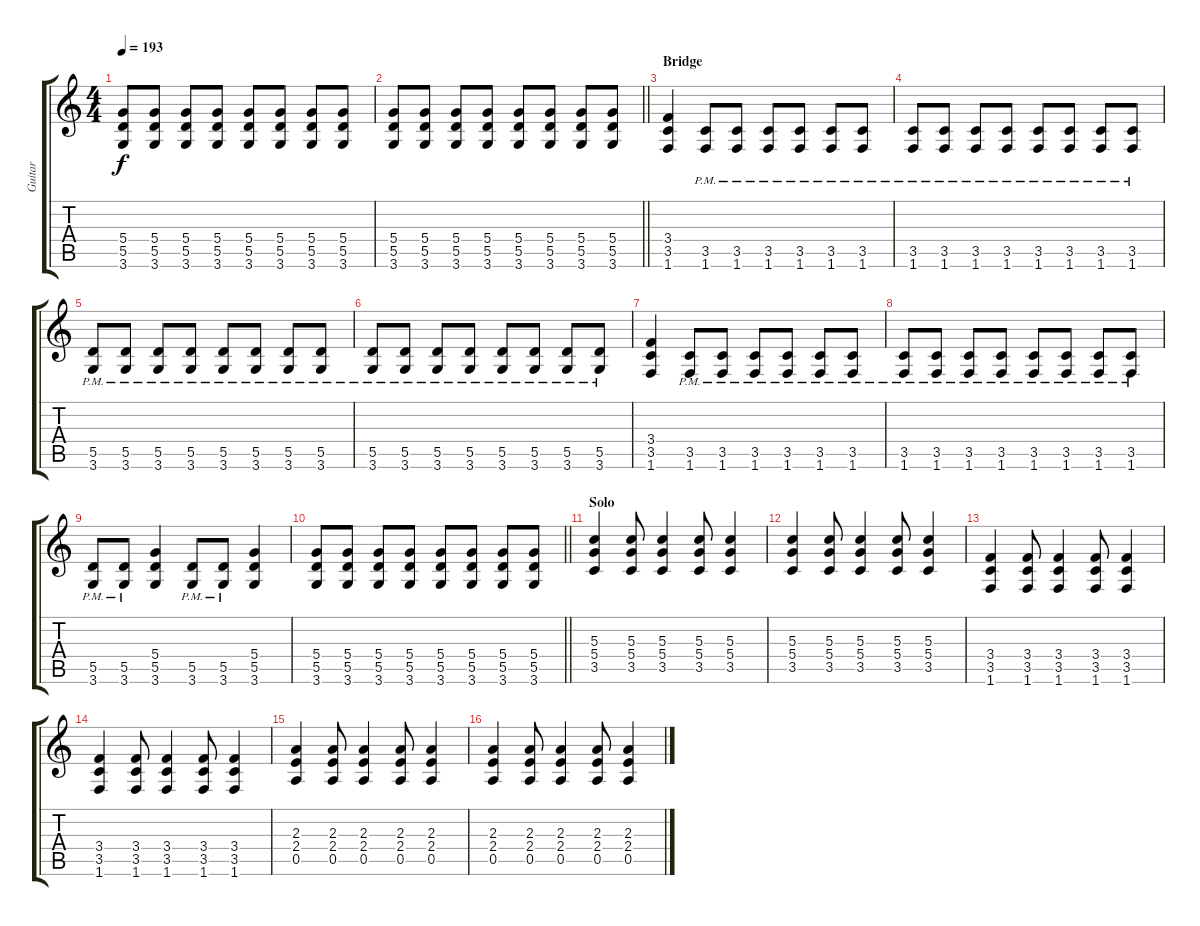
\track ("Guitar" "Guitar") {instrument distortionguitar}
\staff {score tabs}
\tuning (E4 B3 G3 D3 A2 E2) {hide}
\ts (4 4)
\tempo 193
\clef g2
\ks c
(5.4 5.5 3.6).8{dy f} (5.4 5.5 3.6).8 (5.4 5.5 3.6).8 (5.4 5.5 3.6).8 (5.4 5.5 3.6).8 (5.4 5.5 3.6).8 (5.4 5.5 3.6).8 (5.4 5.5 3.6).8 |
\barLineRight lightlight
(5.4 5.5 3.6).8 (5.4 5.5 3.6).8 (5.4 5.5 3.6).8 (5.4 5.5 3.6).8 (5.4 5.5 3.6).8 (5.4 5.5 3.6).8 (5.4 5.5 3.6).8 (5.4 5.5 3.6).8 |
\section ("" "Bridge")
(3.4 3.5 1.6).4 (3.5{pm} 1.6{pm}).8 (3.5{pm} 1.6{pm}).8 (3.5{pm} 1.6{pm}).8 (3.5{pm} 1.6{pm}).8 (3.5{pm} 1.6{pm}).8 (3.5{pm} 1.6{pm}).8 |
(3.5{pm} 1.6{pm}).8 (3.5{pm} 1.6{pm}).8 (3.5{pm} 1.6{pm}).8 (3.5{pm} 1.6{pm}).8 (3.5{pm} 1.6{pm}).8 (3.5{pm} 1.6{pm}).8 (3.5{pm} 1.6{pm}).8 (3.5{pm} 1.6{pm}).8 |
(5.5{pm} 3.6{pm}).8 (5.5{pm} 3.6{pm}).8 (5.5{pm} 3.6{pm}).8 (5.5{pm} 3.6{pm}).8 (5.5{pm} 3.6{pm}).8 (5.5{pm} 3.6{pm}).8 (5.5{pm} 3.6{pm}).8 (5.5{pm} 3.6{pm}).8 |
(5.5{pm} 3.6{pm}).8 (5.5{pm} 3.6{pm}).8 (5.5{pm} 3.6{pm}).8 (5.5{pm} 3.6{pm}).8 (5.5{pm} 3.6{pm}).8 (5.5{pm} 3.6{pm}).8 (5.5{pm} 3.6{pm}).8 (5.5{pm} 3.6{pm}).8 |
(3.4 3.5 1.6).4 (3.5{pm} 1.6{pm}).8 (3.5{pm} 1.6{pm}).8 (3.5{pm} 1.6{pm}).8 (3.5{pm} 1.6{pm}).8 (3.5{pm} 1.6{pm}).8 (3.5{pm} 1.6{pm}).8 |
(3.5{pm} 1.6{pm}).8 (3.5{pm} 1.6{pm}).8 (3.5{pm} 1.6{pm}).8 (3.5{pm} 1.6{pm}).8 (3.5{pm} 1.6{pm}).8 (3.5{pm} 1.6{pm}).8 (3.5{pm} 1.6{pm}).8 (3.5{pm} 1.6{pm}).8 |
(5.5{pm} 3.6{pm}).8 (5.5{pm} 3.6{pm}).8 (5.4 5.5 3.6).4 (5.5{pm} 3.6{pm}).8 (5.5{pm} 3.6{pm}).8 (5.4 5.5 3.6).4 |
\barLineRight lightlight
(5.4 5.5 3.6).8 (5.4 5.5 3.6).8 (5.4 5.5 3.6).8 (5.4 5.5 3.6).8 (5.4 5.5 3.6).8 (5.4 5.5 3.6).8 (5.4 5.5 3.6).8 (5.4 5.5 3.6).8 |
\section ("" "Solo")
(5.3 5.4 3.5).4 (5.3 5.4 3.5).8 (5.3 5.4 3.5).4 (5.3 5.4 3.5).8 (5.3 5.4 3.5).4 |
(5.3 5.4 3.5).4 (5.3 5.4 3.5).8 (5.3 5.4 3.5).4 (5.3 5.4 3.5).8 (5.3 5.4 3.5).4 |
(3.4 3.5 1.6).4 (3.4 3.5 1.6).8 (3.4 3.5 1.6).4 (3.4 3.5 1.6).8 (3.4 3.5 1.6).4 |
(3.4 3.5 1.6).4 (3.4 3.5 1.6).8 (3.4 3.5 1.6).4 (3.4 3.5 1.6).8 (3.4 3.5 1.6).4 |
(2.3 2.4 0.5).4 (2.3 2.4 0.5).8 (2.3 2.4 0.5).4 (2.3 2.4 0.5).8 (2.3 2.4 0.5).4 |
(2.3 2.4 0.5).4 (2.3 2.4 0.5).8 (2.3 2.4 0.5).4 (2.3 2.4 0.5).8 (2.3 2.4 0.5).4
